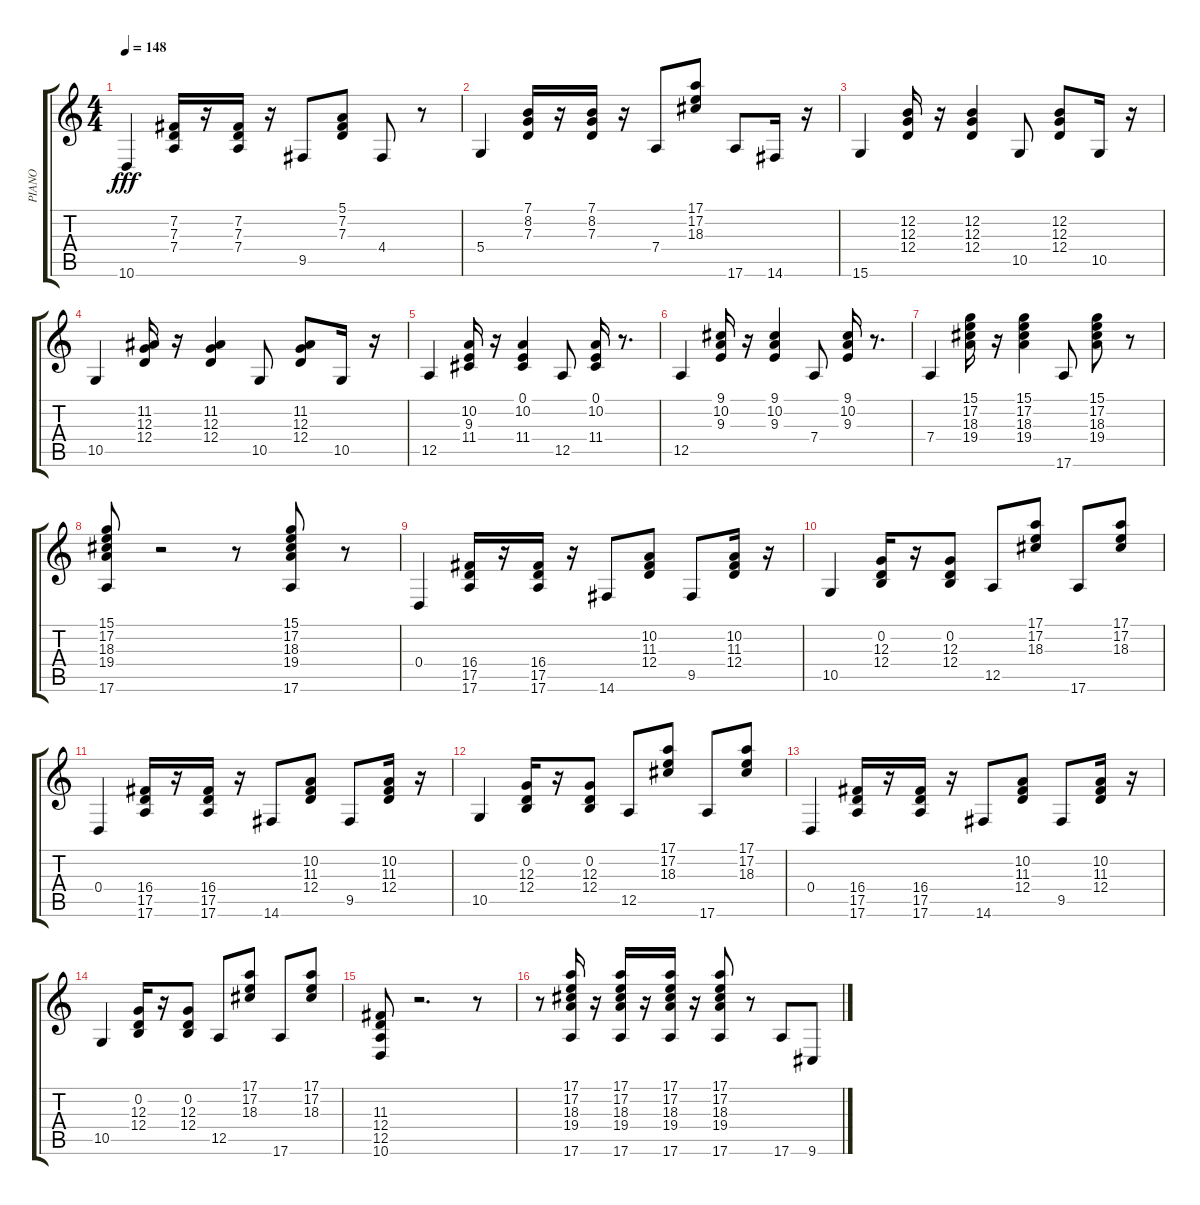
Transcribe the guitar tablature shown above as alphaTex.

\track ("PIANO" "PIANO") {instrument brightacousticpiano}
\staff {score tabs}
\tuning (E4 B3 G3 D3 A2 E2) {hide}
\ts (4 4)
\tempo 148
\clef g2
\ks c
10.6.4{dy fff} (7.2 7.3 7.4).16 r.16 (7.2 7.3 7.4).16 r.16 9.5.8 (5.1 7.2 7.3).8 4.4.8 r.8 |
5.4.4 (7.1 8.2 7.3).16 r.16 (7.1 8.2 7.3).16 r.16 7.4.8 (17.1 17.2 18.3).8 17.6.8 14.6.16 r.16 |
15.6.4 (12.2 12.3 12.4).16 r.16 (12.2 12.3 12.4).4 10.5.8 (12.2 12.3 12.4).8 10.5.16 r.16 |
10.5.4 (11.2 12.3 12.4).16 r.16 (11.2 12.3 12.4).4 10.5.8 (11.2 12.3 12.4).8 10.5.16 r.16 |
12.5.4 (10.2 9.3 11.4).16 r.16 (0.1 10.2 11.4).4 12.5.8 (0.1 10.2 11.4).16 r.8{d} |
12.5.4 (9.1 10.2 9.3).16 r.16 (9.1 10.2 9.3).4 7.4.8 (9.1 10.2 9.3).16 r.8{d} |
7.4.4 (15.1 17.2 18.3 19.4).16 r.16 (15.1 17.2 18.3 19.4).4 17.6.8 (15.1 17.2 18.3 19.4).8 r.8 |
(15.1 17.2 18.3 19.4 17.6).8 r.2 r.8 (15.1 17.2 18.3 19.4 17.6).8 r.8 |
0.4.4 (16.4 17.5 17.6).16 r.16 (16.4 17.5 17.6).16 r.16 14.6.8 (10.2 11.3 12.4).8 9.5.8 (10.2 11.3 12.4).16 r.16 |
10.5.4 (0.2 12.3 12.4).16 r.16 (0.2 12.3 12.4).8 12.5.8 (17.1 17.2 18.3).8 17.6.8 (17.1 17.2 18.3).8 |
0.4.4 (16.4 17.5 17.6).16 r.16 (16.4 17.5 17.6).16 r.16 14.6.8 (10.2 11.3 12.4).8 9.5.8 (10.2 11.3 12.4).16 r.16 |
10.5.4 (0.2 12.3 12.4).16 r.16 (0.2 12.3 12.4).8 12.5.8 (17.1 17.2 18.3).8 17.6.8 (17.1 17.2 18.3).8 |
0.4.4 (16.4 17.5 17.6).16 r.16 (16.4 17.5 17.6).16 r.16 14.6.8 (10.2 11.3 12.4).8 9.5.8 (10.2 11.3 12.4).16 r.16 |
10.5.4 (0.2 12.3 12.4).16 r.16 (0.2 12.3 12.4).8 12.5.8 (17.1 17.2 18.3).8 17.6.8 (17.1 17.2 18.3).8 |
(11.3 12.4 12.5 10.6).8 r.2{d} r.8 |
r.8 (17.1 17.2 18.3 19.4 17.6).16 r.16 (17.1 17.2 18.3 19.4 17.6).16 r.16 (17.1 17.2 18.3 19.4 17.6).16 r.16 (17.1 17.2 18.3 19.4 17.6).8 r.8 17.6.8 9.6.8
